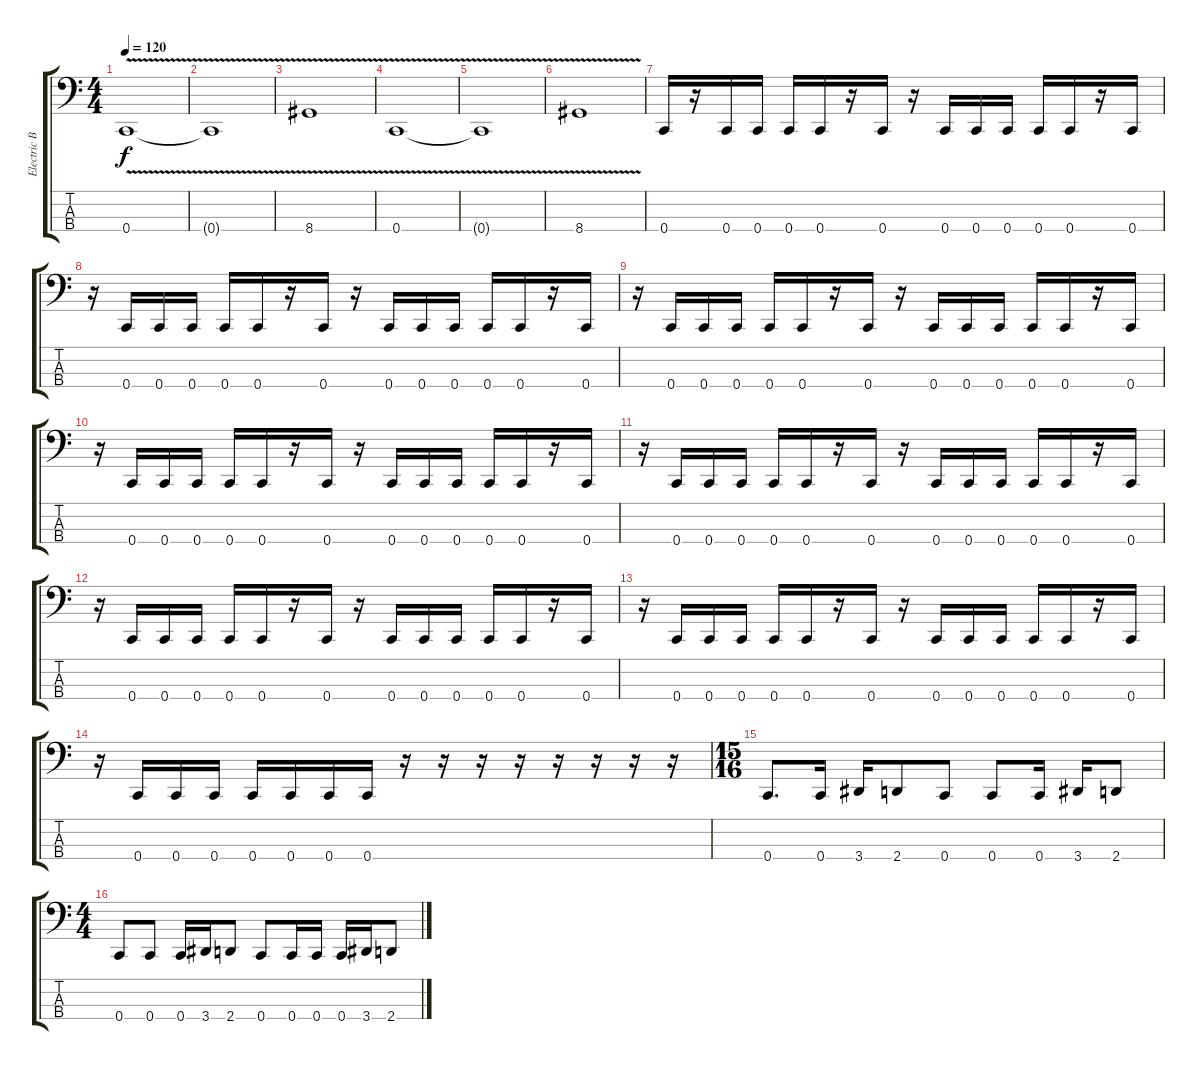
\track ("Electric Bass" "Electric B") {instrument electricbassfinger}
\staff {score tabs}
\tuning (F2 C2 G1 C1) {hide}
\ts (4 4)
\tempo 120
\clef f4
\ks c
0.4{v}.1{dy f} |
0.4{t}.1 |
8.4{v}.1 |
0.4{v}.1 |
0.4{t}.1 |
8.4{v}.1 |
0.4.16 r.16 0.4.16 0.4.16 0.4.16 0.4.16 r.16 0.4.16 r.16 0.4.16 0.4.16 0.4.16 0.4.16 0.4.16 r.16 0.4.16 |
r.16 0.4.16 0.4.16 0.4.16 0.4.16 0.4.16 r.16 0.4.16 r.16 0.4.16 0.4.16 0.4.16 0.4.16 0.4.16 r.16 0.4.16 |
r.16 0.4.16 0.4.16 0.4.16 0.4.16 0.4.16 r.16 0.4.16 r.16 0.4.16 0.4.16 0.4.16 0.4.16 0.4.16 r.16 0.4.16 |
r.16 0.4.16 0.4.16 0.4.16 0.4.16 0.4.16 r.16 0.4.16 r.16 0.4.16 0.4.16 0.4.16 0.4.16 0.4.16 r.16 0.4.16 |
r.16 0.4.16 0.4.16 0.4.16 0.4.16 0.4.16 r.16 0.4.16 r.16 0.4.16 0.4.16 0.4.16 0.4.16 0.4.16 r.16 0.4.16 |
r.16 0.4.16 0.4.16 0.4.16 0.4.16 0.4.16 r.16 0.4.16 r.16 0.4.16 0.4.16 0.4.16 0.4.16 0.4.16 r.16 0.4.16 |
r.16 0.4.16 0.4.16 0.4.16 0.4.16 0.4.16 r.16 0.4.16 r.16 0.4.16 0.4.16 0.4.16 0.4.16 0.4.16 r.16 0.4.16 |
r.16 0.4.16 0.4.16 0.4.16 0.4.16 0.4.16 0.4.16 0.4.16 r.16 r.16 r.16 r.16 r.16 r.16 r.16 r.16 |
\ts (15 16)
0.4.8{d} 0.4.16 3.4.16 2.4.8 0.4.8 0.4.8 0.4.16 3.4.16 2.4.8 |
\ts (4 4)
0.4.8 0.4.8 0.4.16 3.4.16 2.4.8 0.4.8 0.4.16 0.4.16 0.4.16 3.4.16 2.4.8
